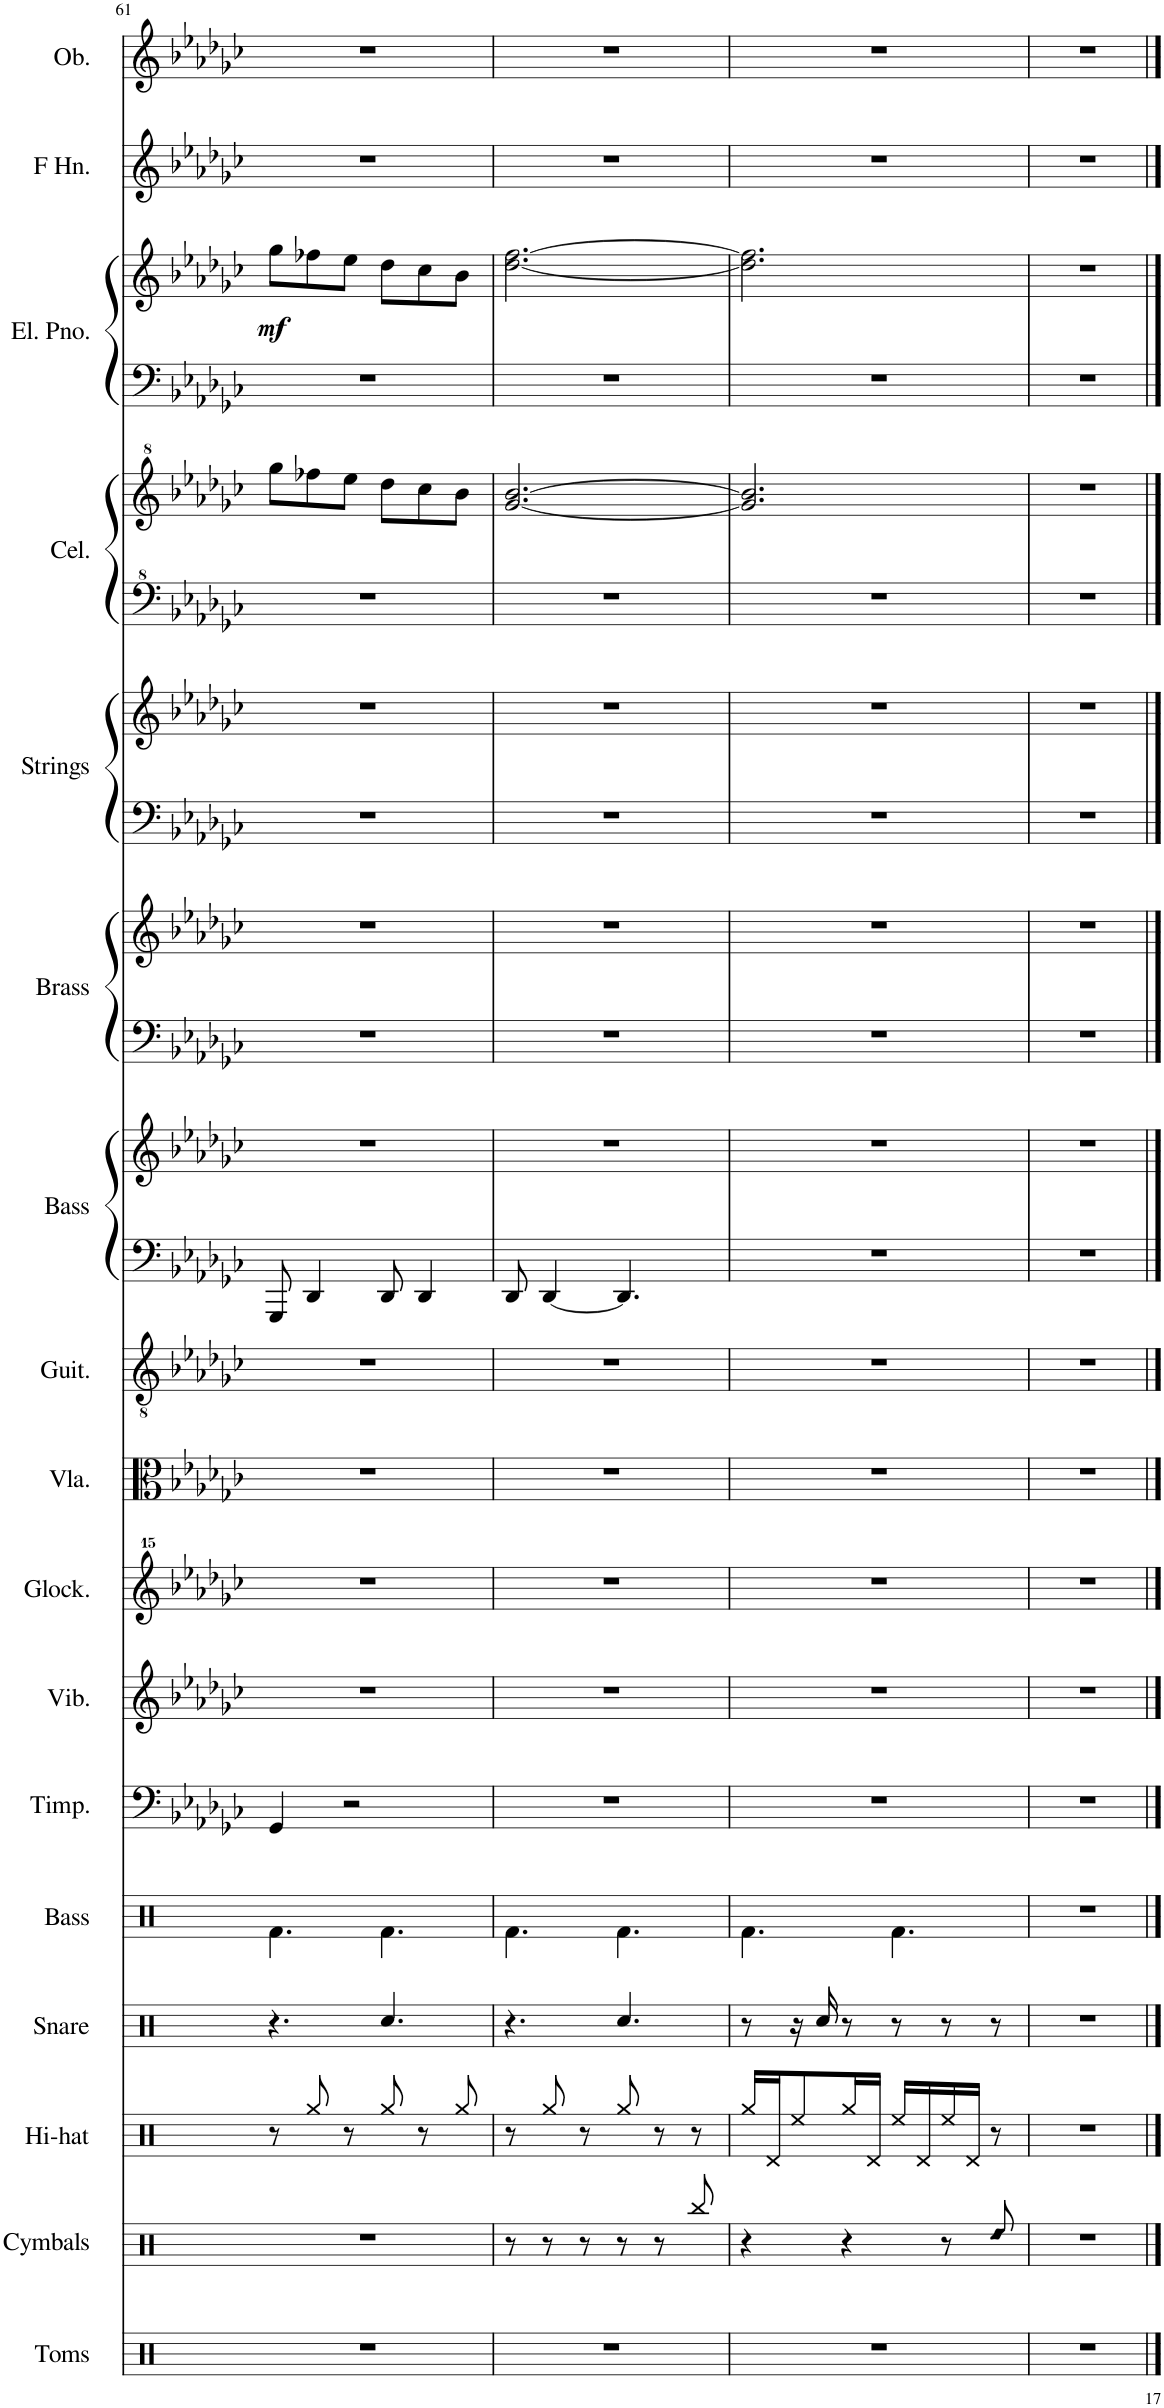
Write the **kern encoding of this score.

**kern	**kern	**kern	**kern	**kern	**kern	**kern	**kern	**kern	**kern	**kern	**kern	**kern	**kern	**kern	**kern	**kern	**kern	**kern	**kern	**dynam	**kern	**kern
*part17	*part16	*part15	*part14	*part13	*part12	*part11	*part10	*part9	*part8	*part7	*part7	*part6	*part6	*part5	*part5	*part4	*part4	*part3	*part3	*part3	*part2	*part1
*staff22	*staff21	*staff20	*staff19	*staff18	*staff17	*staff16	*staff15	*staff14	*staff13	*staff12	*staff11	*staff10	*staff9	*staff8	*staff7	*staff6	*staff5	*staff4	*staff3	*staff3/4	*staff2	*staff1
*I"Toms	*I"Cymbals	*I"Hi-hat	*I"Snare	*I"Bass	*I"Timpani	*I"Vibraphone	*I"Glockenspiel	*I"Viola	*I"Acoustic Guitar	*I"Bass Synthesizer	*	*I"Brass Synthesizer	*	*I"String Synthesizer	*	*I"Celesta	*	*I"Electric Piano	*	*	*I"Horn in F	*I"Oboe
*I'Toms	*I'Cymbals	*I'Hi-hat	*I'Snare	*I'Bass	*I'Timp.	*I'Vib.	*I'Glock.	*I'Vla.	*I'Guit.	*I'Bass	*	*I'Brass	*	*I'Strings	*	*I'Cel.	*	*I'El. Pno.	*	*	*	*I'Ob.
!!LO:PB:g=z
*clefX	*clefX	*clefX	*clefX	*clefX	*clefF4	*clefG2	*clefG^^2	*clefC3	*clefGv2	*clefF4	*clefG2	*clefF4	*clefG2	*clefF4	*clefG2	*clefF^4	*clefG^2	*clefF4	*clefG2	*	*clefG2	*clefG2
*	*	*	*	*	*	*	*	*	*	*	*	*	*	*	*	*	*	*	*	*	*ITrd4c7	*
*k[]	*k[]	*k[]	*k[]	*k[]	*k[b-e-a-d-g-c-]	*k[b-e-a-d-g-c-]	*k[b-e-a-d-g-c-]	*k[b-e-a-d-g-c-]	*k[b-e-a-d-g-c-]	*k[b-e-a-d-g-c-]	*k[b-e-a-d-g-c-]	*k[b-e-a-d-g-c-]	*k[b-e-a-d-g-c-]	*k[b-e-a-d-g-c-]	*k[b-e-a-d-g-c-]	*k[b-e-a-d-g-c-]	*k[b-e-a-d-g-c-]	*k[b-e-a-d-g-c-]	*k[b-e-a-d-g-c-]	*	*k[b-e-a-d-g-c-]	*k[b-e-a-d-g-c-]
*M6/8	*M6/8	*M6/8	*M6/8	*M6/8	*M6/8	*M6/8	*M6/8	*M6/8	*M6/8	*M6/8	*M6/8	*M6/8	*M6/8	*M6/8	*M6/8	*M6/8	*M6/8	*M6/8	*M6/8	*	*M6/8	*M6/8
=61	=61	=61	=61	=61	=61	=61	=61	=61	=61	=61	=61	=61	=61	=61	=61	=61	=61	=61	=61	=61	=61	=61
!	!	!	!	!	!	!	!	!	!	!	!	!	!	!	!	!	!	!	!	!LO:DY:b	!	!
2.r	2.r	8r	4.r	4.Rf\	4GG-/	2.r	2.r	2.r	2.r	8GGG-/	2.r	2.r	2.r	2.r	2.r	2.r	8ggg-\L	2.r	8gg-\L	mf	2.r	2.r
.	.	8Rgg/	.	.	.	.	.	.	.	4DD-/	.	.	.	.	.	.	8fff-X\	.	8ff-X\	.	.	.
.	.	8r	.	.	2r	.	.	.	.	.	.	.	.	.	.	.	8eee-\J	.	8ee-\J	.	.	.
.	.	8Rgg/	4.Rcc/	4.Rf\	.	.	.	.	.	8DD-/	.	.	.	.	.	.	8ddd-\L	.	8dd-\L	.	.	.
.	.	8r	.	.	.	.	.	.	.	4DD-/	.	.	.	.	.	.	8ccc-\	.	8cc-\	.	.	.
.	.	8Rgg/	.	.	.	.	.	.	.	.	.	.	.	.	.	.	8bb-\J	.	8b-\J	.	.	.
=62	=62	=62	=62	=62	=62	=62	=62	=62	=62	=62	=62	=62	=62	=62	=62	=62	=62	=62	=62	=62	=62	=62
2.r	8r	8r	4.r	4.Rf\	2.r	2.r	2.r	2.r	2.r	8DD-/	2.r	2.r	2.r	2.r	2.r	2.r	[2.gg-/ [2.bb-/	2.r	[2.dd-\ [2.ff\	.	2.r	2.r
.	8r	8Rgg/	.	.	.	.	.	.	.	[4DD-/	.	.	.	.	.	.	.	.	.	.	.	.
.	8r	8r	.	.	.	.	.	.	.	.	.	.	.	.	.	.	.	.	.	.	.	.
.	8r	8Rgg/	4.Rcc/	4.Rf\	.	.	.	.	.	4.DD-/]	.	.	.	.	.	.	.	.	.	.	.	.
.	8r	8r	.	.	.	.	.	.	.	.	.	.	.	.	.	.	.	.	.	.	.	.
.	8Rbb/	8r	.	.	.	.	.	.	.	.	.	.	.	.	.	.	.	.	.	.	.	.
=63	=63	=63	=63	=63	=63	=63	=63	=63	=63	=63	=63	=63	=63	=63	=63	=63	=63	=63	=63	=63	=63	=63
2.r	4r	16Rgg/LL	8r	4.Rf\	2.r	2.r	2.r	2.r	2.r	2.r	2.r	2.r	2.r	2.r	2.r	2.r	2.gg-/] 2.bb-/]	2.r	2.dd-\] 2.ff\]	.	2.r	2.r
.	.	16Rd/J	.	.	.	.	.	.	.	.	.	.	.	.	.	.	.	.	.	.	.	.
.	.	8Ree/	16r	.	.	.	.	.	.	.	.	.	.	.	.	.	.	.	.	.	.	.
.	.	.	16Rcc/	.	.	.	.	.	.	.	.	.	.	.	.	.	.	.	.	.	.	.
.	4r	16Rgg/L	8r	.	.	.	.	.	.	.	.	.	.	.	.	.	.	.	.	.	.	.
.	.	16Rd/JJ	.	.	.	.	.	.	.	.	.	.	.	.	.	.	.	.	.	.	.	.
.	.	16Ree/LL	8r	4.Rf\	.	.	.	.	.	.	.	.	.	.	.	.	.	.	.	.	.	.
.	.	16Rd/	.	.	.	.	.	.	.	.	.	.	.	.	.	.	.	.	.	.	.	.
.	8r	16Ree/	8r	.	.	.	.	.	.	.	.	.	.	.	.	.	.	.	.	.	.	.
.	.	16Rd/JJ	.	.	.	.	.	.	.	.	.	.	.	.	.	.	.	.	.	.	.	.
!	!LO:N:head=diamond	!	!	!	!	!	!	!	!	!	!	!	!	!	!	!	!	!	!	!	!	!
.	8Rdd/	8r	8r	.	.	.	.	.	.	.	.	.	.	.	.	.	.	.	.	.	.	.
=64	=64	=64	=64	=64	=64	=64	=64	=64	=64	=64	=64	=64	=64	=64	=64	=64	=64	=64	=64	=64	=64	=64
2.r	2.r	2.r	2.r	2.r	2.r	2.r	2.r	2.r	2.r	2.r	2.r	2.r	2.r	2.r	2.r	2.r	2.r	2.r	2.r	.	2.r	2.r
==	==	==	==	==	==	==	==	==	==	==	==	==	==	==	==	==	==	==	==	==	==	==
*-	*-	*-	*-	*-	*-	*-	*-	*-	*-	*-	*-	*-	*-	*-	*-	*-	*-	*-	*-	*-	*-	*-
